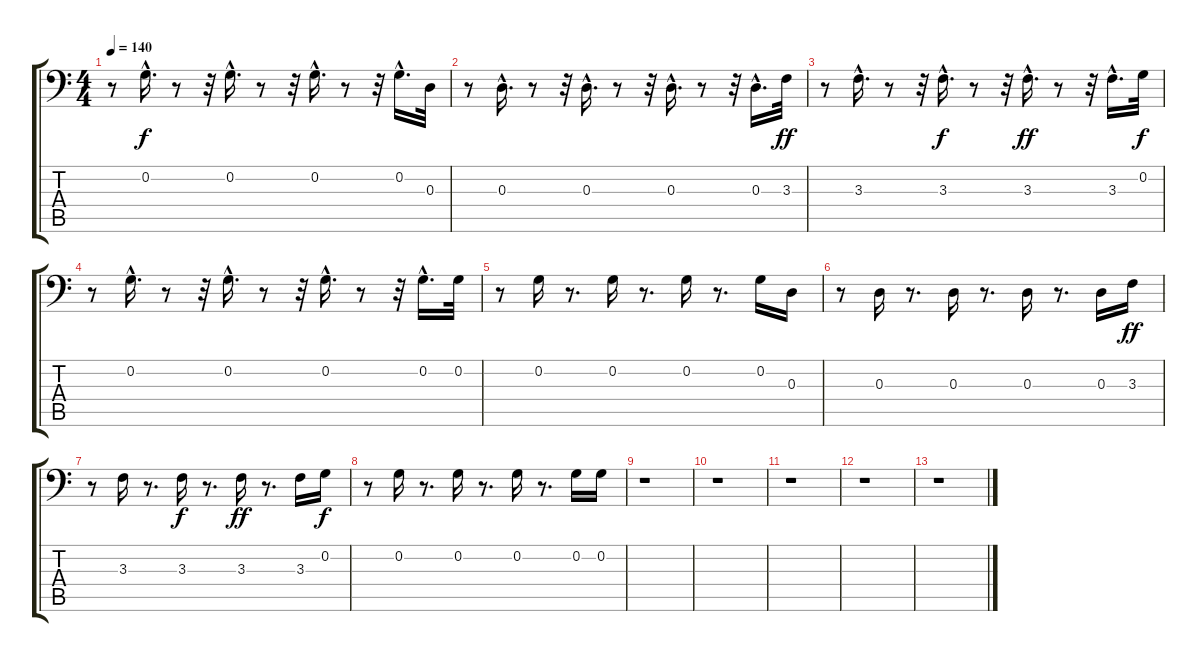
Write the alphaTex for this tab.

\track "" {instrument synthbass1}
\staff {score tabs}
\tuning (C3 G2 D2 A1 E1 B0) {hide}
\ts (4 4)
\tempo 140
\clef f4
\ks c
r.8{dy f} 0.2{hac}.16{d} r.8 r.32 0.2{hac}.16{d} r.8 r.32 0.2{hac}.16{d} r.8 r.32 0.2{hac}.16{d} 0.3.32 |
r.8 0.3{hac}.16{d} r.8 r.32 0.3{hac}.16{d} r.8 r.32 0.3{hac}.16{d} r.8 r.32 0.3{hac}.16{d} 3.3.32{dy ff} |
r.8 3.3{hac}.16{d} r.8 r.32 3.3{hac}.16{d dy f} r.8 r.32 3.3{hac}.16{d dy ff} r.8 r.32 3.3{hac}.16{d} 0.2.32{dy f} |
r.8 0.2{hac}.16{d} r.8 r.32 0.2{hac}.16{d} r.8 r.32 0.2{hac}.16{d} r.8 r.32 0.2{hac}.16{d} 0.2.32 |
r.8 0.2.16 r.8{d} 0.2.16 r.8{d} 0.2.16 r.8{d} 0.2.16 0.3.16 |
r.8 0.3.16 r.8{d} 0.3.16 r.8{d} 0.3.16 r.8{d} 0.3.16 3.3.16{dy ff} |
r.8 3.3.16 r.8{d} 3.3.16{dy f} r.8{d} 3.3.16{dy ff} r.8{d} 3.3.16 0.2.16{dy f} |
r.8 0.2.16 r.8{d} 0.2.16 r.8{d} 0.2.16 r.8{d} 0.2.16 0.2.16 |
r.1 |
r.1 |
r.1 |
r.1 |
r.1
